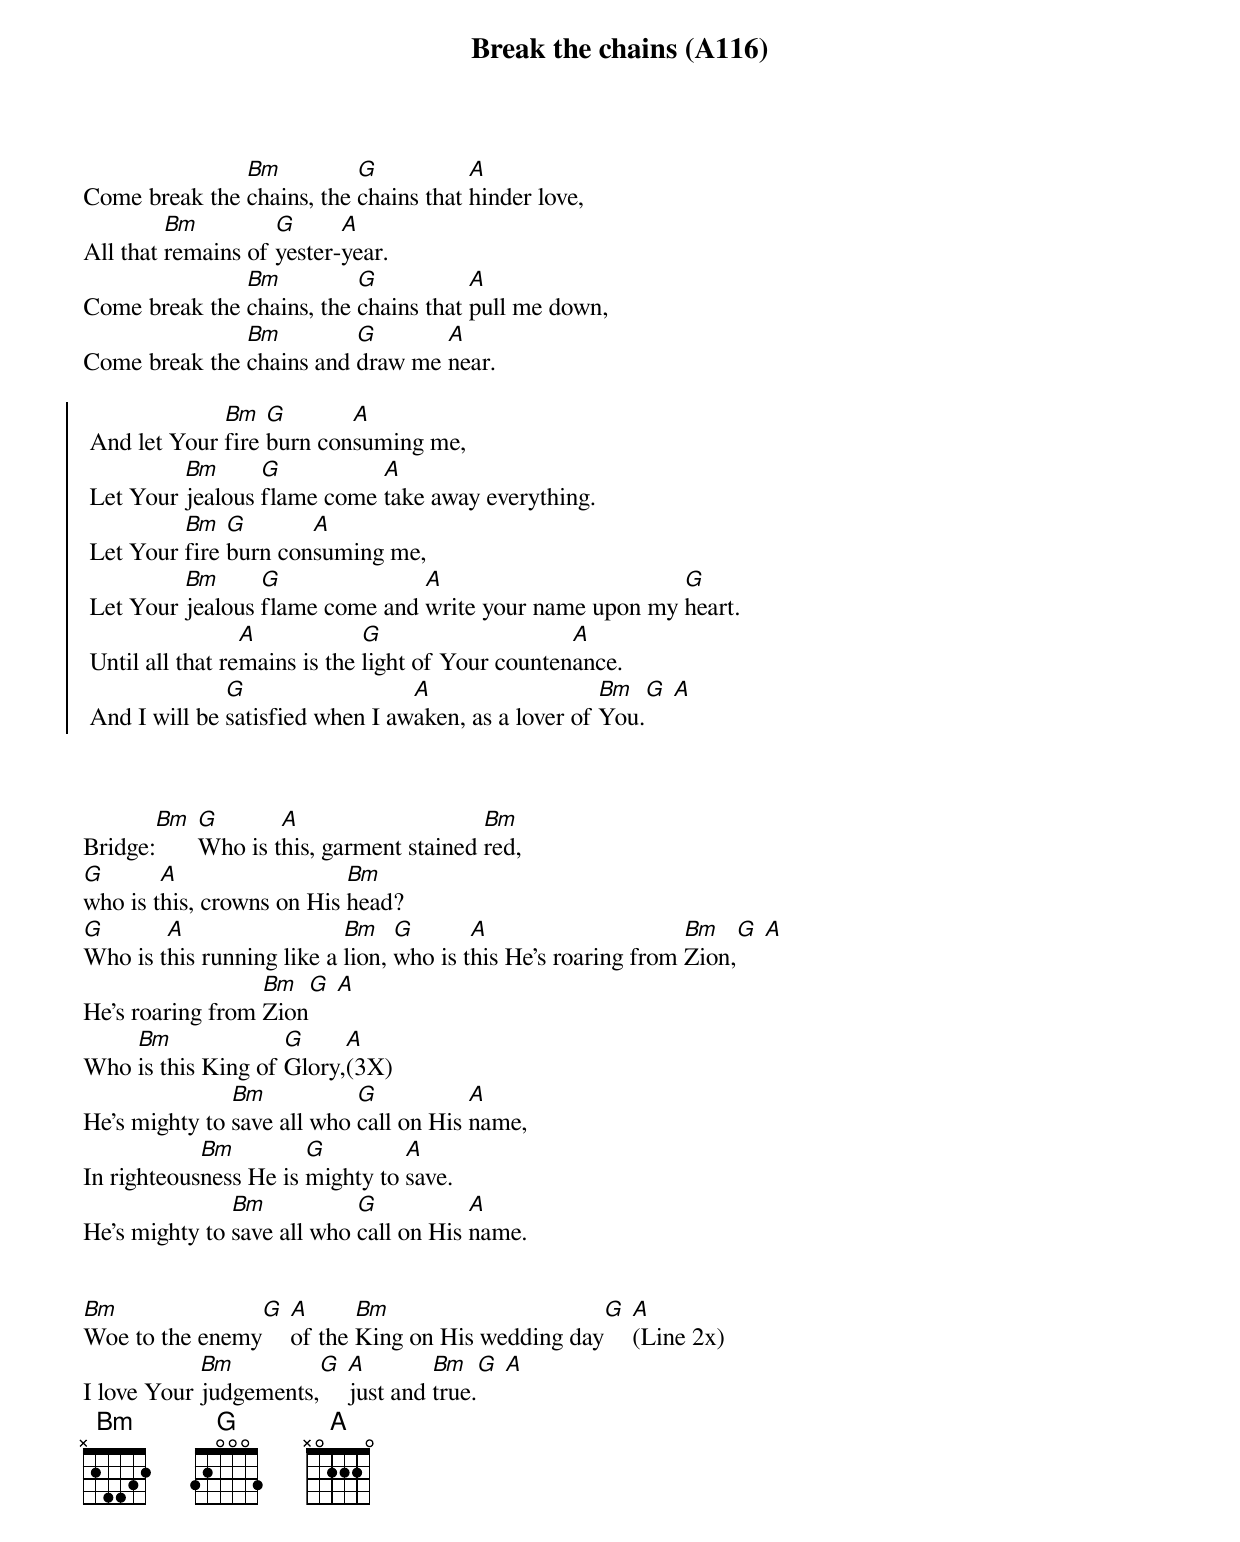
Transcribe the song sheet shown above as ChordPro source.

{title: Break the chains (A116)}
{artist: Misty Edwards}

Come break the [Bm]chains, the [G]chains that [A]hinder love,
All that [Bm]remains of [G]yester-[A]year.
Come break the [Bm]chains, the [G]chains that [A]pull me down,
Come break the [Bm]chains and [G]draw me [A]near.

{soc}
 And let Your [Bm]fire [G]burn con[A]suming me,
 Let Your [Bm]jealous [G]flame come [A]take away everything.
 Let Your [Bm]fire [G]burn con[A]suming me,
 Let Your [Bm]jealous [G]flame come and [A]write your name upon my [G]heart.
 Until all that re[A]mains is the [G]light of Your counten[A]ance.
 And I will be [G]satisfied when I aw[A]aken, as a lover of [Bm]You.[G] [A]
 {eoc}



Bridge:[Bm] [G]Who is t[A]his, garment stained [Bm]red,
[G]who is t[A]his, crowns on His [Bm]head?
[G]Who is t[A]his running like a [Bm]lion, [G]who is t[A]his He’s roaring from [Bm]Zion,[G] [A]
He’s roaring from [Bm]Zion[G] [A]
Who [Bm]is this King of [G]Glory,[A](3X)
He’s mighty to [Bm]save all who [G]call on His [A]name,
In righteous[Bm]ness He is [G]mighty to [A]save.
He’s mighty to [Bm]save all who [G]call on His [A]name.


[Bm]Woe to the enemy[G] [A]of the [Bm]King on His wedding day[G] [A](Line 2x)
I love Your [Bm]judgements,[G] [A]just and [Bm]true.[G] [A]
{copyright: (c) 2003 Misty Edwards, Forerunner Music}
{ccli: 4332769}
